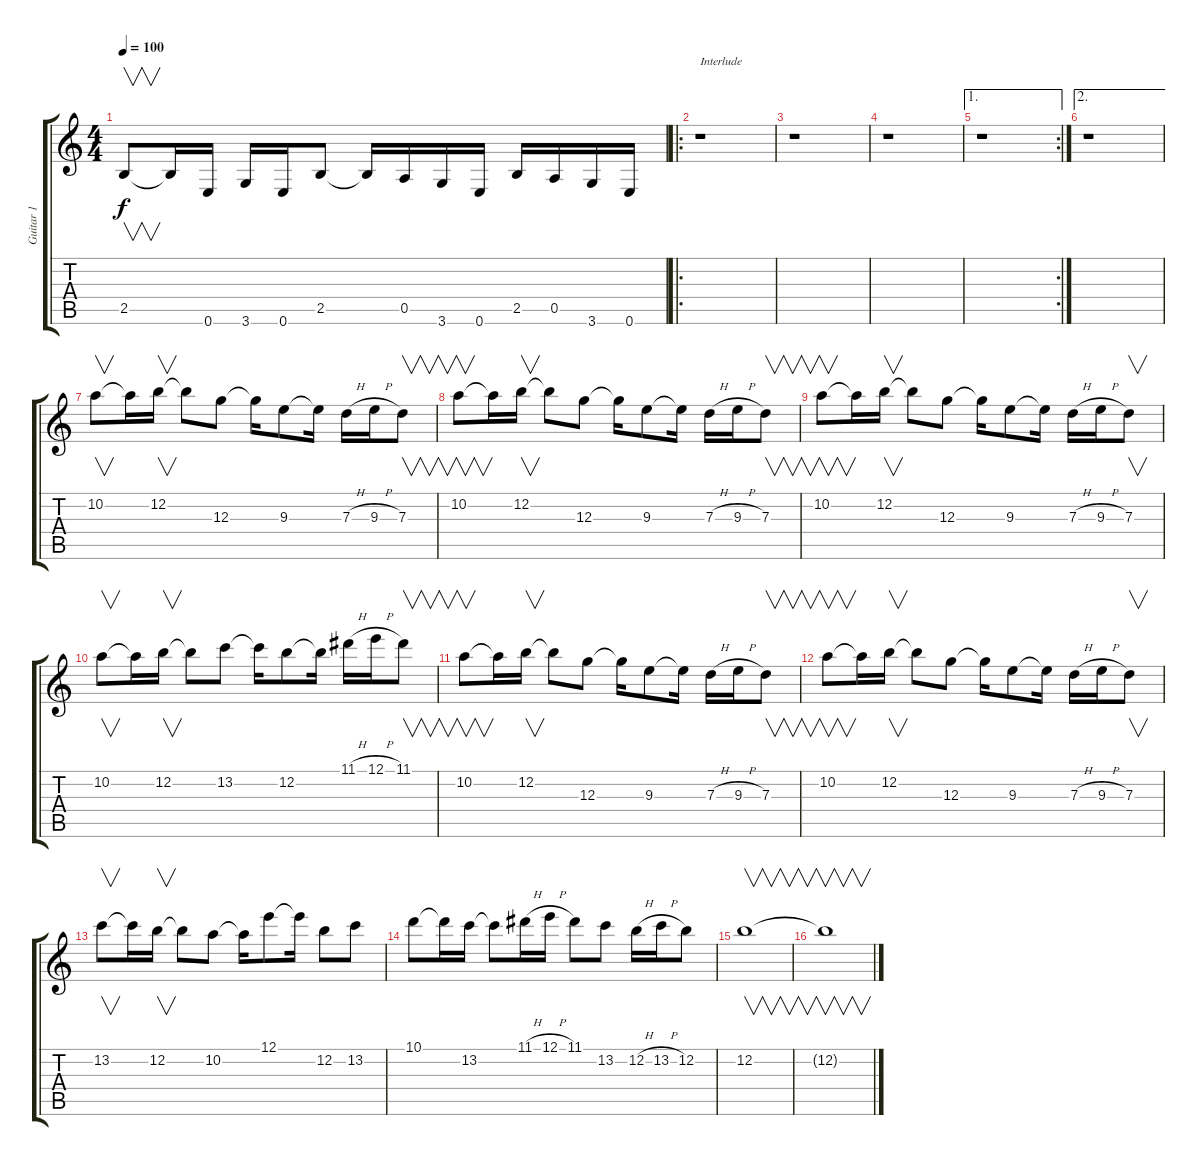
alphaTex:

\track ("Guitar 1" "Guitar 1") {instrument distortionguitar}
\staff {score tabs}
\tuning (E4 B3 G3 D3 A2 E2) {hide}
\ts (4 4)
\tempo 100
\clef g2
\ks c
2.5.8{v dy f} 2.5{t}.16 0.6.16 3.6.16 0.6.16 2.5.8 2.5{t}.16 0.5.16 3.6.16 0.6.16 2.5.16 0.5.16 3.6.16 0.6.16 |
\ro
r.1{txt "Interlude"} |
r.1 |
r.1 |
\ae 1
\rc 2
r.1 |
\ae 2
r.1 |
10.2.8{v} 10.2{t}.16 12.2.16{v} 12.2{t}.8 12.3.8 12.3{t}.16 9.3.8 9.3{t}.16 7.3{h}.16 9.3{h}.16 7.3.8{v} |
10.2.8{v} 10.2{t}.16 12.2.16{v} 12.2{t}.8 12.3.8 12.3{t}.16 9.3.8 9.3{t}.16 7.3{h}.16 9.3{h}.16 7.3.8{v} |
10.2.8{v} 10.2{t}.16 12.2.16{v} 12.2{t}.8 12.3.8 12.3{t}.16 9.3.8 9.3{t}.16 7.3{h}.16 9.3{h}.16 7.3.8{v} |
10.2.8{v} 10.2{t}.16 12.2.16{v} 12.2{t}.8 13.2.8 13.2{t}.16 12.2.8 12.2{t}.16 11.1{h}.16 12.1{h}.16 11.1.8{v} |
10.2.8{v} 10.2{t}.16 12.2.16{v} 12.2{t}.8 12.3.8 12.3{t}.16 9.3.8 9.3{t}.16 7.3{h}.16 9.3{h}.16 7.3.8{v} |
10.2.8{v} 10.2{t}.16 12.2.16{v} 12.2{t}.8 12.3.8 12.3{t}.16 9.3.8 9.3{t}.16 7.3{h}.16 9.3{h}.16 7.3.8{v} |
13.2.8{v} 13.2{t}.16 12.2.16{v} 12.2{t}.8 10.2.8 10.2{t}.16 12.1.8 12.1{t}.16 12.2.8 13.2.8 |
10.1.8 10.1{t}.16 13.2.16 13.2{t}.8 11.1{h}.16 12.1{h}.16 11.1.8 13.2.8 12.2{h}.16 13.2{h}.16 12.2.8 |
12.2.1{v} |
12.2{t}.1{v}
